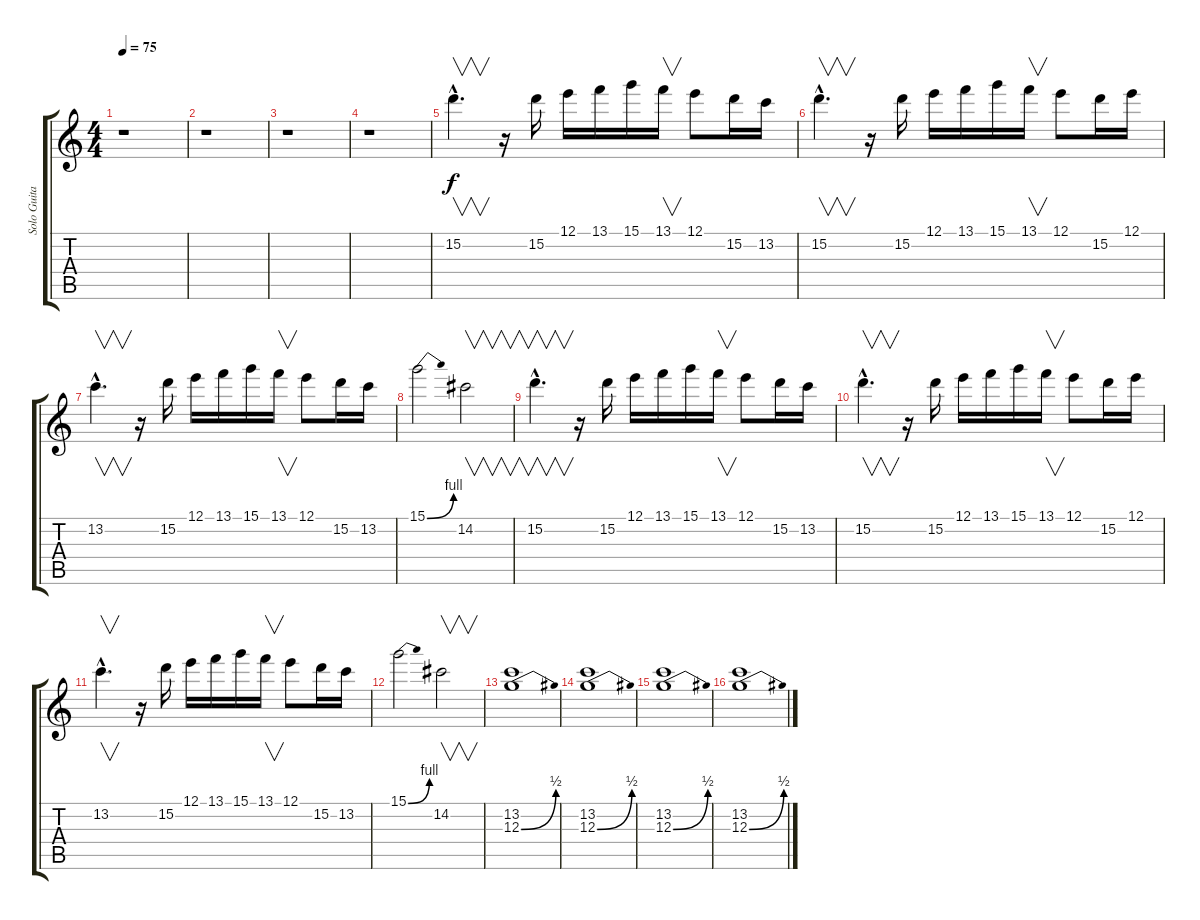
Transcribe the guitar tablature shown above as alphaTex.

\track ("Solo Guitar" "Solo Guita") {instrument distortionguitar}
\staff {score tabs}
\tuning (E4 B3 G3 D3 A2 E2) {hide}
\ts (4 4)
\tempo 75
\clef g2
\ks c
r.1{dy f} |
r.1 |
r.1 |
r.1 |
15.2{hac}.4{v d} r.16 15.2.16 12.1.16 13.1.16 15.1.16 13.1.16{v} 12.1.8 15.2.16 13.2.16 |
15.2{hac}.4{v d} r.16 15.2.16 12.1.16 13.1.16 15.1.16 13.1.16{v} 12.1.8 15.2.16 12.1.16 |
13.2{hac}.4{v d} r.16 15.2.16 12.1.16 13.1.16 15.1.16 13.1.16{v} 12.1.8 15.2.16 13.2.16 |
15.1{be (bend 0 0 60 4)}.2 14.2.2{v} |
15.2{hac}.4{v d} r.16 15.2.16 12.1.16 13.1.16 15.1.16 13.1.16{v} 12.1.8 15.2.16 13.2.16 |
15.2{hac}.4{v d} r.16 15.2.16 12.1.16 13.1.16 15.1.16 13.1.16{v} 12.1.8 15.2.16 12.1.16 |
13.2{hac}.4{v d} r.16 15.2.16 12.1.16 13.1.16 15.1.16 13.1.16{v} 12.1.8 15.2.16 13.2.16 |
15.1{be (bend 0 0 60 4)}.2 14.2.2{v} |
(13.2 12.3{be (bend 0 0 60 2)}).1 |
(13.2 12.3{be (bend 0 0 60 2)}).1 |
(13.2 12.3{be (bend 0 0 60 2)}).1 |
(13.2 12.3{be (bend 0 0 60 2)}).1
